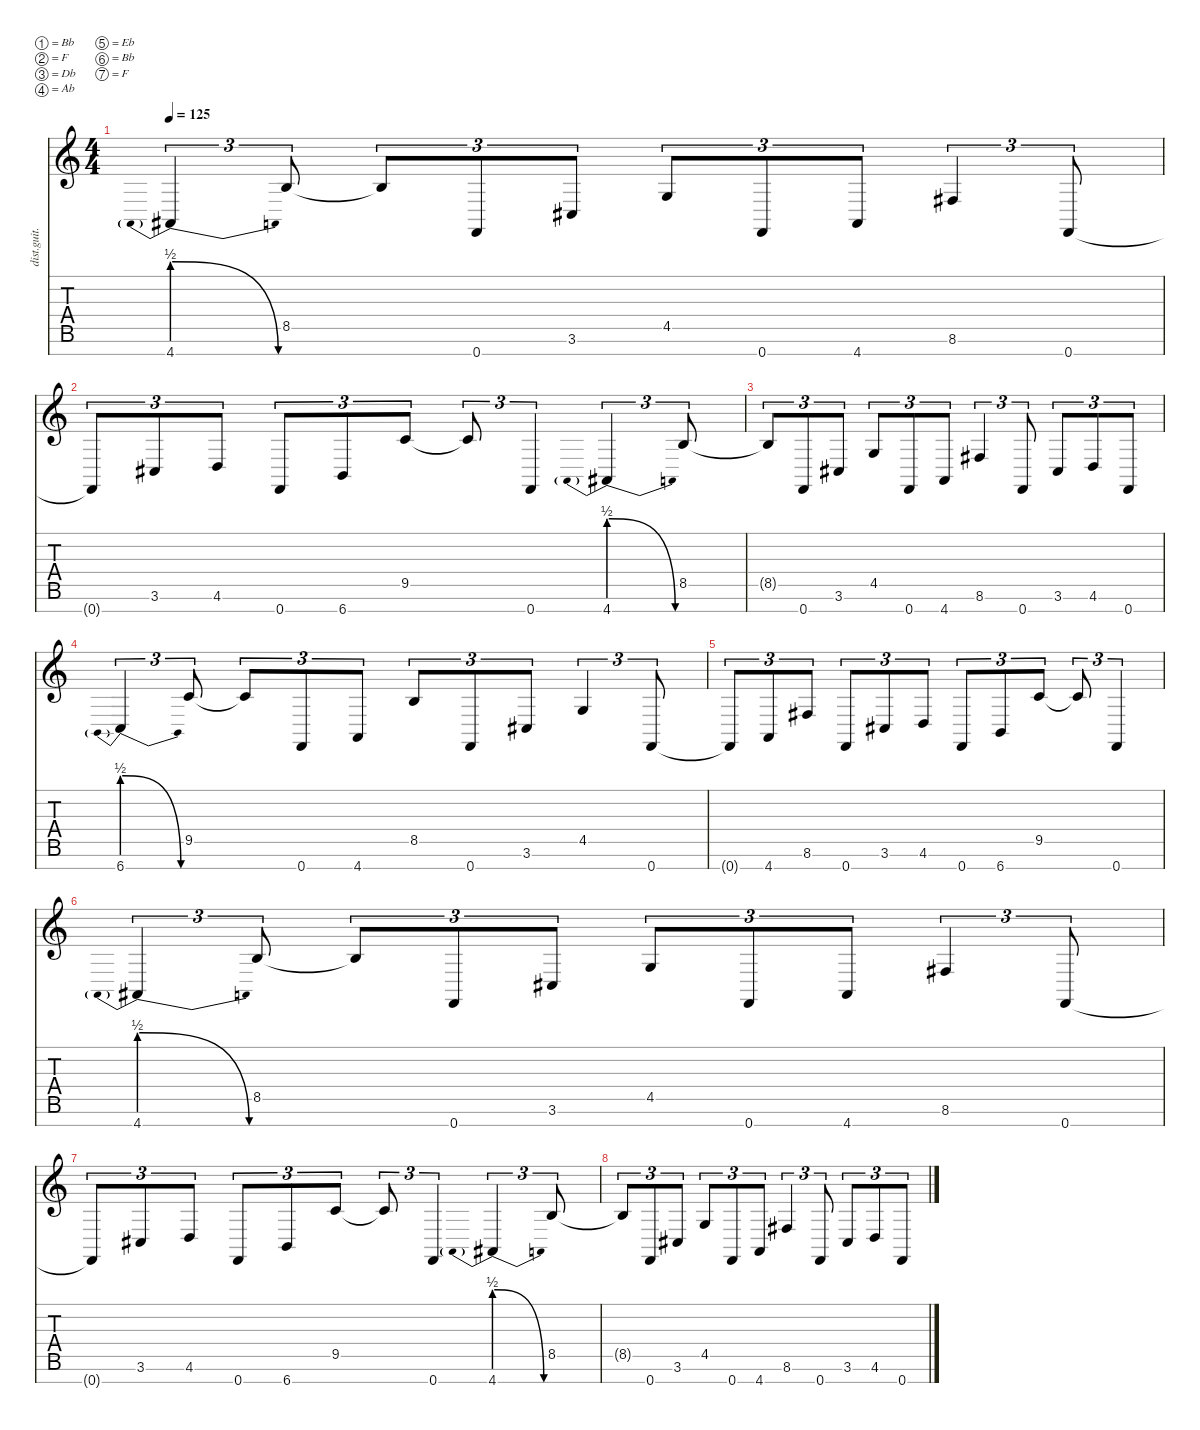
\defaultSystemsLayout 4
\hideDynamics
\bracketExtendMode nobrackets
\track ("8 string GUITAR 2 (Marten Hagstrom)" "dist.guit.") {instrument distortionguitar}
\staff {score tabs}
\tuning (Bb3 F3 Db3 Ab2 Eb2 Bb1 F1)
\ts (4 4)
\tempo 125
\clef g2
\ks c
4.7{be (prebendrelease 0 2 30 0)}.4{tu (3 2) dy f beam Up} 8.5.8{tu (3 2) beam Up} 8.5{t}.8{tu (3 2) beam Up} 0.7.8{tu (3 2) beam Up} 3.6{acc #}.8{tu (3 2) beam Up} 4.5.8{tu (3 2) beam Up} 0.7.8{tu (3 2) beam Up} 4.7.8{tu (3 2) beam Up} 8.6{acc #}.4{tu (3 2) beam Up} 0.7.8{tu (3 2) beam Up} |
0.7{t}.8{tu (3 2) beam Up} 3.6{acc #}.8{tu (3 2) beam Up} 4.6.8{tu (3 2) beam Up} 0.7.8{tu (3 2) beam Up} 6.7.8{tu (3 2) beam Up} 9.5.8{tu (3 2) beam Up} 9.5{t}.8{tu (3 2) beam Up} 0.7.4{tu (3 2) beam Up} 4.7{be (prebendrelease 0 2 30 0)}.4{tu (3 2) beam Up} 8.5.8{tu (3 2) beam Up} |
8.5{t}.8{tu (3 2) beam Up} 0.7.8{tu (3 2) beam Up} 3.6{acc #}.8{tu (3 2) beam Up} 4.5.8{tu (3 2) beam Up} 0.7.8{tu (3 2) beam Up} 4.7.8{tu (3 2) beam Up} 8.6{acc #}.4{tu (3 2) beam Up} 0.7.8{tu (3 2) beam Up} 3.6{acc #}.8{tu (3 2) beam Up} 4.6.8{tu (3 2) beam Up} 0.7.8{tu (3 2) beam Up} |
6.7{be (prebendrelease 0 2 30 0)}.4{tu (3 2) beam Up} 9.5.8{tu (3 2) beam Up} 9.5{t}.8{tu (3 2) beam Up} 0.7.8{tu (3 2) beam Up} 4.7.8{tu (3 2) beam Up} 8.5.8{tu (3 2) beam Up} 0.7.8{tu (3 2) beam Up} 3.6{acc #}.8{tu (3 2) beam Up} 4.5.4{tu (3 2) beam Up} 0.7.8{tu (3 2) beam Up} |
0.7{t}.8{tu (3 2) beam Up} 4.7.8{tu (3 2) beam Up} 8.6{acc #}.8{tu (3 2) beam Up} 0.7.8{tu (3 2) beam Up} 3.6{acc #}.8{tu (3 2) beam Up} 4.6.8{tu (3 2) beam Up} 0.7.8{tu (3 2) beam Up} 6.7.8{tu (3 2) beam Up} 9.5.8{tu (3 2) beam Up} 9.5{t}.8{tu (3 2) beam Up} 0.7.4{tu (3 2) beam Up} |
4.7{be (prebendrelease 0 2 30 0)}.4{tu (3 2) beam Up} 8.5.8{tu (3 2) beam Up} 8.5{t}.8{tu (3 2) beam Up} 0.7.8{tu (3 2) beam Up} 3.6{acc #}.8{tu (3 2) beam Up} 4.5.8{tu (3 2) beam Up} 0.7.8{tu (3 2) beam Up} 4.7.8{tu (3 2) beam Up} 8.6{acc #}.4{tu (3 2) beam Up} 0.7.8{tu (3 2) beam Up} |
0.7{t}.8{tu (3 2) beam Up} 3.6{acc #}.8{tu (3 2) beam Up} 4.6.8{tu (3 2) beam Up} 0.7.8{tu (3 2) beam Up} 6.7.8{tu (3 2) beam Up} 9.5.8{tu (3 2) beam Up} 9.5{t}.8{tu (3 2) beam Up} 0.7.4{tu (3 2) beam Up} 4.7{be (prebendrelease 0 2 30 0)}.4{tu (3 2) beam Up} 8.5.8{tu (3 2) beam Up} |
8.5{t}.8{tu (3 2) beam Up} 0.7.8{tu (3 2) beam Up} 3.6{acc #}.8{tu (3 2) beam Up} 4.5.8{tu (3 2) beam Up} 0.7.8{tu (3 2) beam Up} 4.7.8{tu (3 2) beam Up} 8.6{acc #}.4{tu (3 2) beam Up} 0.7.8{tu (3 2) beam Up} 3.6{acc #}.8{tu (3 2) beam Up} 4.6.8{tu (3 2) beam Up} 0.7.8{tu (3 2) beam Up}
